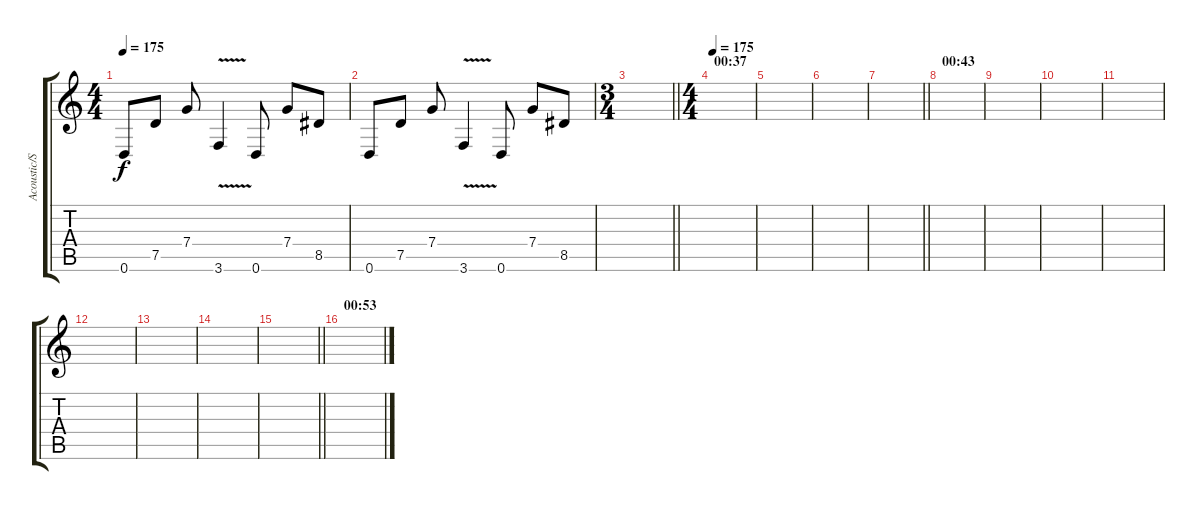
\track ("Acoustic/Solo" "Acoustic/S") {instrument electricguitarclean}
\staff {score tabs}
\tuning (D4 A3 F3 C3 G2 D2) {hide}
\ts (4 4)
\tempo 175
\clef g2
\ks c
0.6.8{dy f} 7.5.8 7.4.8 3.6{v}.4 0.6.8 7.4.8 8.5.8 |
0.6.8 7.5.8 7.4.8 3.6{v}.4 0.6.8 7.4.8 8.5.8 |
\ts (3 4)
\barLineRight lightlight
|
\ts (4 4)
\section ("" "00:37")
\tempo 175
|
|
|
\barLineRight lightlight
|
\section ("" "00:43")
|
|
|
|
|
|
|
\barLineRight lightlight
|
\section ("" "00:53")
